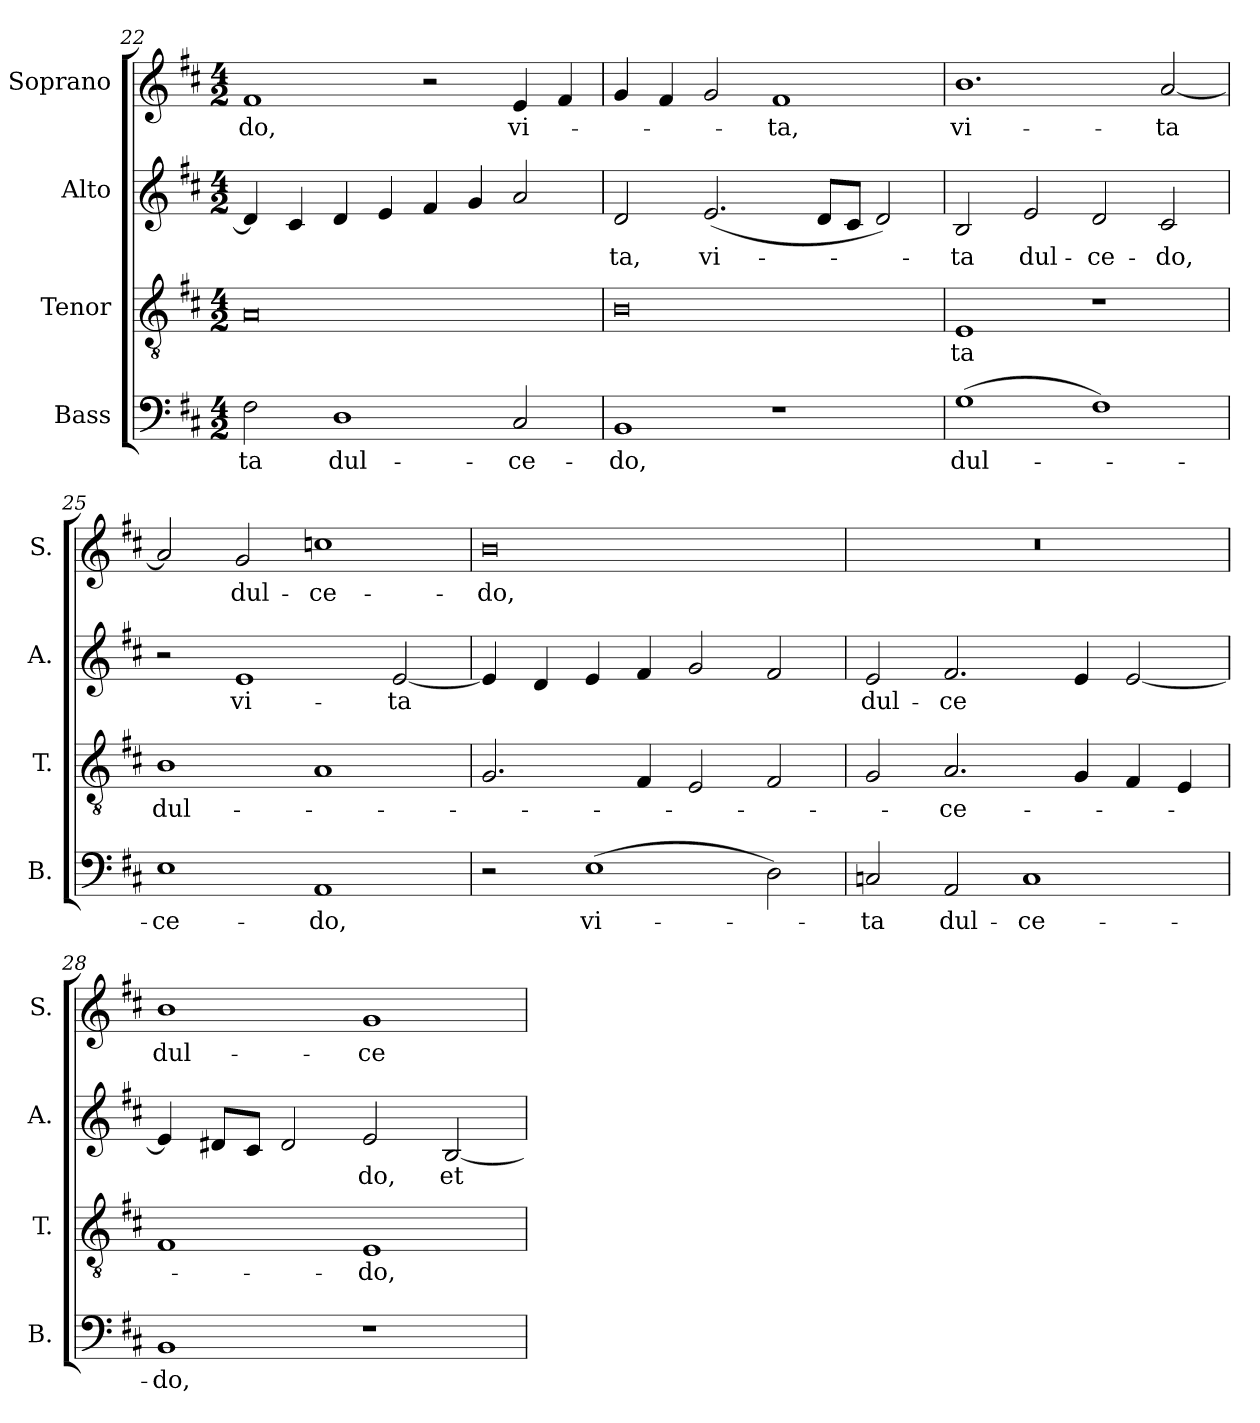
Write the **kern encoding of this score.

**kern	**text	**kern	**text	**kern	**text	**kern	**text
*part4	*part4	*part3	*part3	*part2	*part2	*part1	*part1
*staff4	*staff4	*staff3	*staff3	*staff2	*staff2	*staff1	*staff1
*I"Bass	*	*I"Tenor	*	*I"Alto	*	*I"Soprano	*
*I'B.	*	*I'T.	*	*I'A.	*	*I'S.	*
*clefF4	*	*clefGv2	*	*clefG2	*	*clefG2	*
*	*	*ITrd7c12	*	*	*	*	*
*k[f#c#]	*	*k[f#c#]	*	*k[f#c#]	*	*k[f#c#]	*
*D:	*	*D:	*	*D:	*	*D:	*
*M4/2	*	*M4/2	*	*M4/2	*	*M4/2	*
=22	=22	=22	=22	=22	=22	=22	=22
!	!LO:LY:b:color=#000000	!	!	!	!	!	!
!	!	!	!	!	!	!	!LO:LY:b:color=#000000
2F#i\	-ta	0AAi	.	4di/]	.	1f#i	-do,
.	.	.	.	4c#i/	.	.	.
!	!LO:LY:b:color=#000000	!	!	!	!	!	!
1Di	dul-	.	.	4di/	.	.	.
.	.	.	.	4ei/	.	.	.
.	.	.	.	4f#i/	.	2r	.
.	.	.	.	4gi/	.	.	.
!	!LO:LY:b:color=#000000	!	!	!	!	!	!
!	!	!	!	!	!	!	!LO:LY:b:color=#000000
2C#i/	-ce-	.	.	2ai/	.	4ei/	vi-
.	.	.	.	.	.	4f#i/	.
=23	=23	=23	=23	=23	=23	=23	=23
!	!LO:LY:b:color=#000000	!	!	!	!	!	!
!	!	!	!	!	!LO:LY:b:color=#000000	!	!
1BBi	-do,	0BBi	.	2di/	-ta,	4gi/	.
.	.	.	.	.	.	4f#i/	.
!	!	!	!	!	!LO:LY:b:color=#000000	!	!
.	.	.	.	(2.ei/	vi-	2gi/	.
!	!	!	!	!	!	!	!LO:LY:b:color=#000000
1r	.	.	.	.	.	1f#i	-ta,
.	.	.	.	8di/L	.	.	.
.	.	.	.	8c#i/J	.	.	.
.	.	.	.	2di/)	.	.	.
=24	=24	=24	=24	=24	=24	=24	=24
!	!LO:LY:b:color=#000000	!	!	!	!	!	!
!	!	!	!LO:LY:b:color=#000000	!	!	!	!
!	!	!	!	!	!LO:LY:b:color=#000000	!	!
!	!	!	!	!	!	!	!LO:LY:b:color=#000000
(1Gi	dul-	1EEi	-ta	2Bi/	-ta	1.bi	vi-
!	!	!	!	!	!LO:LY:b:color=#000000	!	!
.	.	.	.	2ei/	dul-	.	.
!	!	!	!	!	!LO:LY:b:color=#000000	!	!
1F#i)	.	1r	.	2di/	-ce-	.	.
!	!	!	!	!	!LO:LY:b:color=#000000	!	!
!	!	!	!	!	!	!	!LO:LY:b:color=#000000
.	.	.	.	2c#i/	-do,	[2ai/	-ta
=25	=25	=25	=25	=25	=25	=25	=25
!	!LO:LY:b:color=#000000	!	!	!	!	!	!
!	!	!	!LO:LY:b:color=#000000	!	!	!	!
1Ei	-ce-	1BBi	dul-	2r	.	2ai/]	.
!	!	!	!	!	!LO:LY:b:color=#000000	!	!
!	!	!	!	!	!	!	!LO:LY:b:color=#000000
.	.	.	.	1ei	vi-	2gi/	dul-
!	!LO:LY:b:color=#000000	!	!	!	!	!	!
!	!	!	!	!	!	!	!LO:LY:b:color=#000000
1AAi	-do,	1AAi	.	.	.	1ccni	-ce-
!	!	!	!	!	!LO:LY:b:color=#000000	!	!
.	.	.	.	[2ei/	-ta	.	.
=26	=26	=26	=26	=26	=26	=26	=26
!	!	!	!	!	!	!	!LO:LY:b:color=#000000
2r	.	2.GGi/	.	4ei/]	.	0bi	-do,
.	.	.	.	4di/	.	.	.
!	!LO:LY:b:color=#000000	!	!	!	!	!	!
(1Ei	vi-	.	.	4ei/	.	.	.
.	.	4FF#i/	.	4f#i/	.	.	.
.	.	2EEi/	.	2gi/	.	.	.
2Di\)	.	2FF#i/	.	2f#i/	.	.	.
!!LO:LB:g=z
=27	=27	=27	=27	=27	=27	=27	=27
!	!LO:LY:b:color=#000000	!	!	!	!	!	!
!	!	!	!	!	!LO:LY:b:color=#000000	!LO:N:vis=1	!
2Cni/	-ta	2GGi/	.	2ei/	dul-	0r	.
!	!LO:LY:b:color=#000000	!	!	!	!	!	!
!	!	!	!LO:LY:b:color=#000000	!	!	!	!
!	!	!	!	!	!LO:LY:b:color=#000000	!	!
2AAi/	dul-	2.AAi/	-ce-	2.f#i/	-ce	.	.
!	!LO:LY:b:color=#000000	!	!	!	!	!	!
1Ci	-ce-	.	.	.	.	.	.
.	.	4GGi/	.	4ei/	.	.	.
.	.	4FF#i/	.	[2ei/	.	.	.
.	.	4EEi/	.	.	.	.	.
=28	=28	=28	=28	=28	=28	=28	=28
!	!LO:LY:b:color=#000000	!	!	!	!	!	!
!	!	!	!	!	!	!	!LO:LY:b:color=#000000
1BBi	-do,	1FF#i	.	4ei/]	.	1bi	dul-
.	.	.	.	8d#Xi/L	.	.	.
.	.	.	.	8c#i/J	.	.	.
.	.	.	.	2d#i/	.	.	.
!	!	!	!LO:LY:b:color=#000000	!	!	!	!
!	!	!	!	!	!LO:LY:b:color=#000000	!	!
!	!	!	!	!	!	!	!LO:LY:b:color=#000000
1r	.	1EEi	-do,	2ei/	do,	1gi	-ce-
!	!	!	!	!	!LO:LY:b:color=#000000	!	!
.	.	.	.	[2Bi/	et	.	.
=	=	=	=	=	=	=	=
*-	*-	*-	*-	*-	*-	*-	*-
